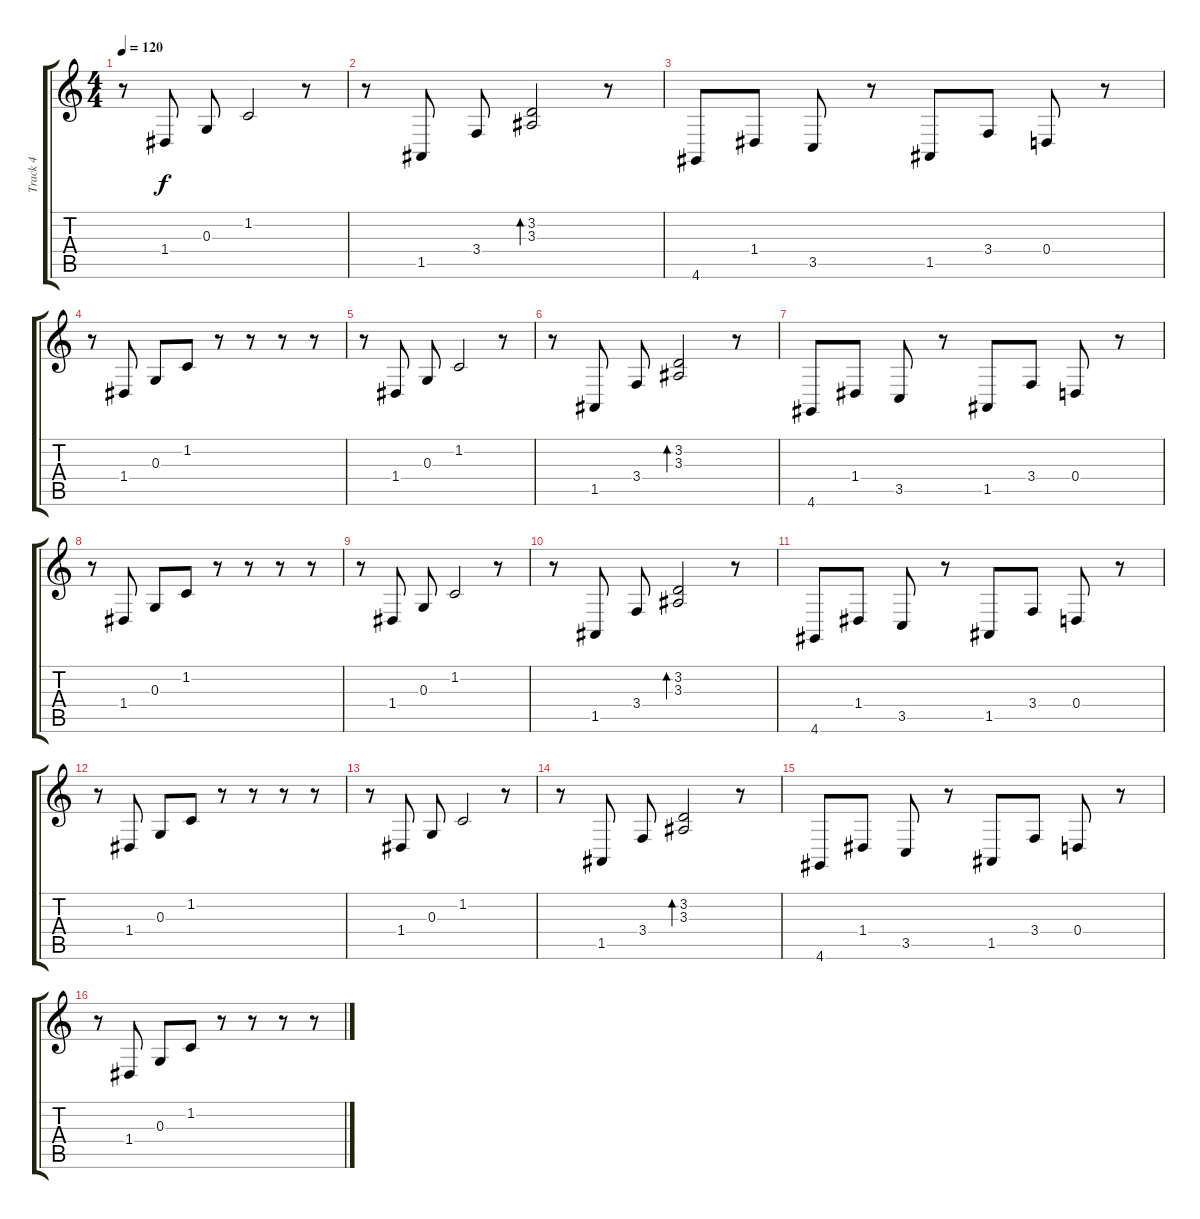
\track ("Track 4" "Track 4") {instrument orchestralharp}
\staff {score tabs}
\tuning (E4 B3 G3 D3 A2 E2) {hide}
\ts (4 4)
\tempo 120
\clef g2
\ks c
r.8{dy f} 1.4.8 0.3.8 1.2.2 r.8 |
r.8 1.5.8 3.4.8 (3.2 3.3).2{bd 120} r.8 |
4.6.8 1.4.8 3.5.8 r.8 1.5.8 3.4.8 0.4.8 r.8 |
r.8 1.4.8 0.3.8 1.2.8 r.8 r.8 r.8 r.8 |
r.8 1.4.8 0.3.8 1.2.2 r.8 |
r.8 1.5.8 3.4.8 (3.2 3.3).2{bd 120} r.8 |
4.6.8 1.4.8 3.5.8 r.8 1.5.8 3.4.8 0.4.8 r.8 |
r.8 1.4.8 0.3.8 1.2.8 r.8 r.8 r.8 r.8 |
r.8 1.4.8 0.3.8 1.2.2 r.8 |
r.8 1.5.8 3.4.8 (3.2 3.3).2{bd 120} r.8 |
4.6.8 1.4.8 3.5.8 r.8 1.5.8 3.4.8 0.4.8 r.8 |
r.8 1.4.8 0.3.8 1.2.8 r.8 r.8 r.8 r.8 |
r.8 1.4.8 0.3.8 1.2.2 r.8 |
r.8 1.5.8 3.4.8 (3.2 3.3).2{bd 120} r.8 |
4.6.8 1.4.8 3.5.8 r.8 1.5.8 3.4.8 0.4.8 r.8 |
r.8 1.4.8 0.3.8 1.2.8 r.8 r.8 r.8 r.8
